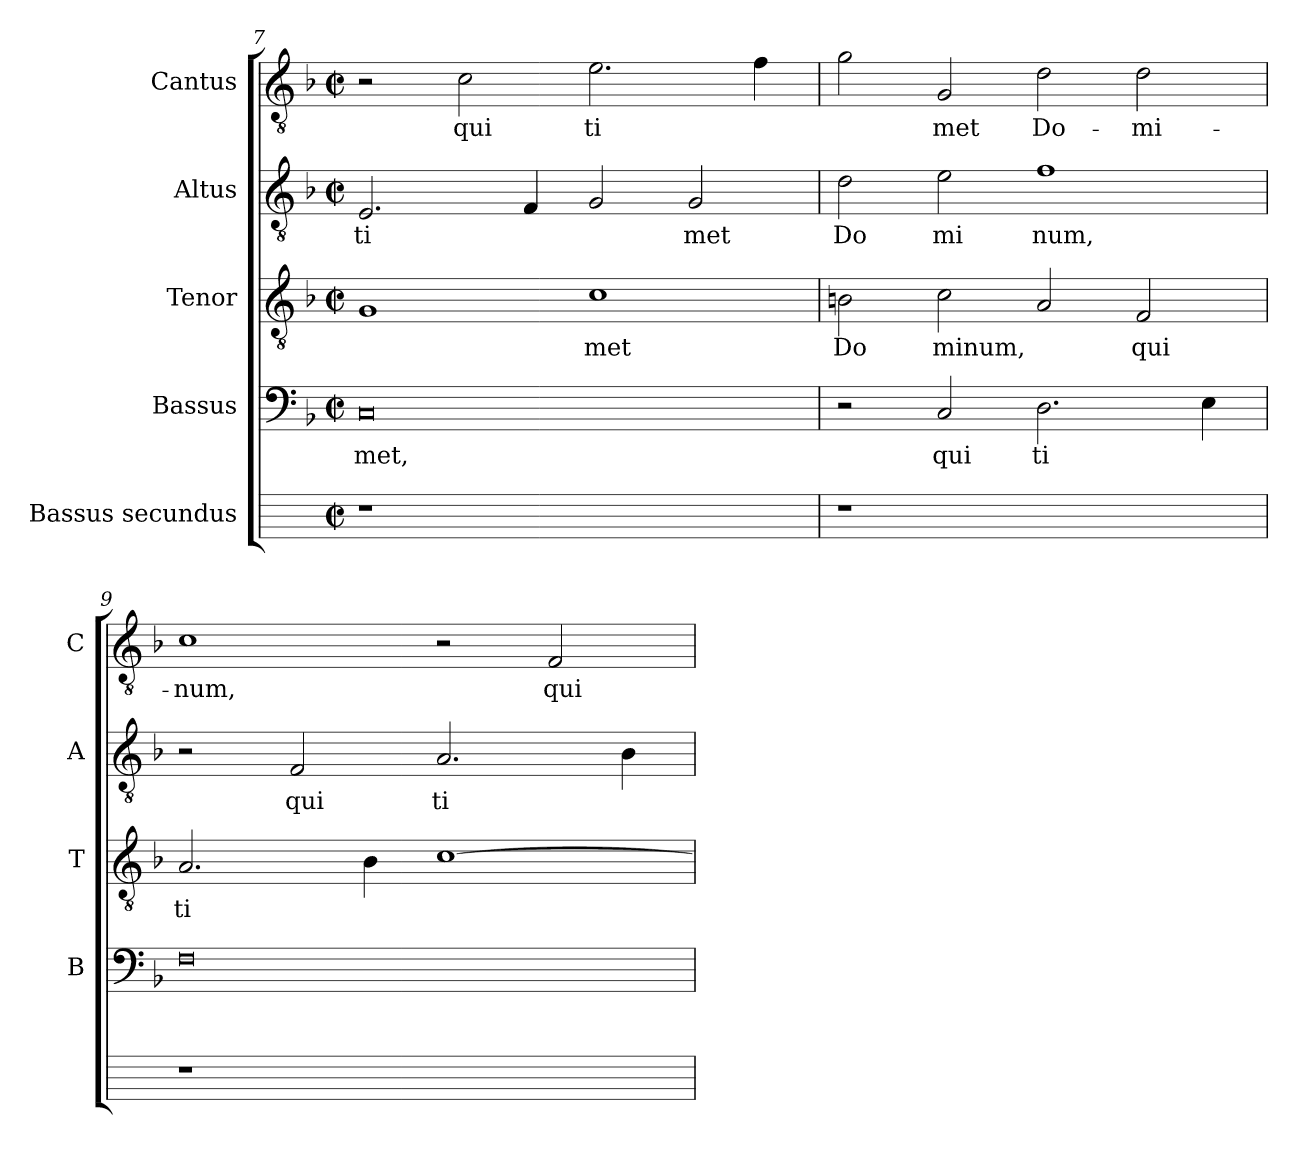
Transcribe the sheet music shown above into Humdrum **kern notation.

**kern	**kern	**text	**kern	**text	**kern	**text	**kern	**text
*part5	*part4	*part4	*part3	*part3	*part2	*part2	*part1	*part1
*staff5	*staff4	*staff4	*staff3	*staff3	*staff2	*staff2	*staff1	*staff1
*I"Bassus  secundus	*I"Bassus	*	*I"Tenor	*	*I"Altus	*	*I"Cantus	*
*	*I'B	*	*I'T	*	*I'A	*	*I'C	*
!!LO:LB:g=z
*	*clefF4	*	*clefGv2	*	*clefGv2	*	*clefGv2	*
*k[]	*k[b-]	*	*k[b-]	*	*k[b-]	*	*k[b-]	*
*C:	*F:	*	*F:	*	*F:	*	*F:	*
*M2/2	*M2/2	*	*M2/2	*	*M2/2	*	*M2/2	*
*met(c|)	*met(c|)	*	*met(c|)	*	*met(c|)	*	*met(c|)	*
=7	=7	=7	=7	=7	=7	=7	=7	=7
!	!	!LO:LY:b:cj	!	!LO:LY:b:cj	!	!LO:LY:b:cj	!	!
1r	0C	-met,	1G	.	2.E/	ti	2r	.
!	!	!	!	!	!	!	!	!LO:LY:b:cj
.	.	.	.	.	.	.	2c\	qui
!	!	!	!	!	!	!LO:LY:b:cj	!	!
.	.	.	.	.	4F/	.	.	.
!	!	!	!	!LO:LY:b:cj	!	!LO:LY:b:cj	!	!LO:LY:b:cj
1ryy	.	.	1c	met	2G/	.	2.e\	ti-
!	!	!	!	!	!	!LO:LY:b:cj	!	!
.	.	.	.	.	2G/	met	.	.
!	!	!	!	!	!	!	!	!LO:LY:b:cj
.	.	.	.	.	.	.	4f\	--
=8	=8	=8	=8	=8	=8	=8	=8	=8
!	!	!	!	!LO:LY:b:cj	!	!LO:LY:b:cj	!	!LO:LY:b:cj
1r	2r	.	2Bn\	Do	2d\	Do	2g\	--
!	!	!LO:LY:b:cj	!	!LO:LY:b:cj	!	!LO:LY:b:cj	!	!LO:LY:b:cj
.	2C/	qui	2c\	minum,	2e\	mi	2G/	-met
!	!	!LO:LY:b:cj	!	!LO:LY:b:cj	!	!LO:LY:b:cj	!	!LO:LY:b:cj
1ryy	2.D\	ti	2A/	.	1f	num,	2d\	Do-
!	!	!	!	!LO:LY:b:cj	!	!	!	!LO:LY:b:cj
.	.	.	2F/	qui	.	.	2d\	-mi-
!	!	!LO:LY:b:cj	!	!	!	!	!	!
.	4E\	.	.	.	.	.	.	.
=9	=9	=9	=9	=9	=9	=9	=9	=9
!	!	!LO:LY:b:cj	!	!LO:LY:b:cj	!	!	!	!LO:LY:b:cj
1r	0F	.	2.A/	ti	2r	.	1c	-num,
!	!	!	!	!	!	!LO:LY:b:cj	!	!
.	.	.	.	.	2F/	qui	.	.
!	!	!	!	!LO:LY:b:cj	!	!	!	!
.	.	.	4B-\	.	.	.	.	.
!	!	!	!	!LO:LY:b:cj	!	!LO:LY:b:cj	!	!
1ryy	.	.	[>1c	.	2.A/	ti	2r	.
!	!	!	!	!	!	!	!	!LO:LY:b:cj
.	.	.	.	.	.	.	2F/	qui
!	!	!	!	!	!	!LO:LY:b:cj	!	!
.	.	.	.	.	4B-\	.	.	.
=	=	=	=	=	=	=	=	=
*-	*-	*-	*-	*-	*-	*-	*-	*-
